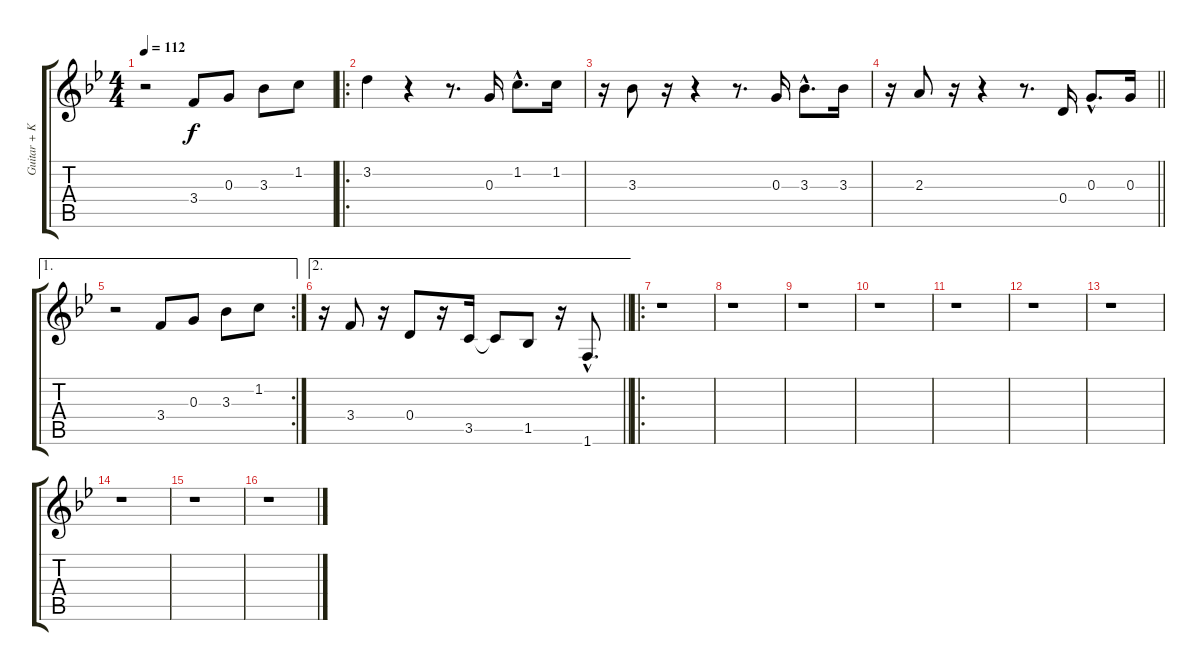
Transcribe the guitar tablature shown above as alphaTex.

\track ("Guitar + Kazoo" "Guitar + K") {instrument distortionguitar}
\staff {score tabs}
\tuning (E4 B3 G3 D3 A2 E2) {hide}
\ts (4 4)
\tempo 112
\clef g2
\ks bb
r.2{dy f instrument distortionguitar} 3.4.8 0.3.8 3.3.8 1.2.8 |
\ro
3.2.4 r.4 r.8{d} 0.3.16 1.2{hac}.8{d} 1.2.16 |
r.16 3.3.8 r.16 r.4 r.8{d} 0.3.16 3.3{hac}.8{d} 3.3.16 |
\barLineRight lightlight
r.16 2.3.8 r.16 r.4 r.8{d} 0.4.16 0.3{hac}.8{d} 0.3.16 |
\ae 1
\rc 2
r.2 3.4.8 0.3.8 3.3.8 1.2.8 |
\ae 2
\barLineRight lightlight
r.16 3.4.8 r.16 0.4.8 r.16 3.5.16 3.5{t}.8 1.5.8 r.16 1.6{hac}.8{d} |
\ro
r.1 |
r.1 |
r.1 |
r.1 |
r.1 |
r.1 |
r.1 |
r.1 |
r.1 |
r.1
